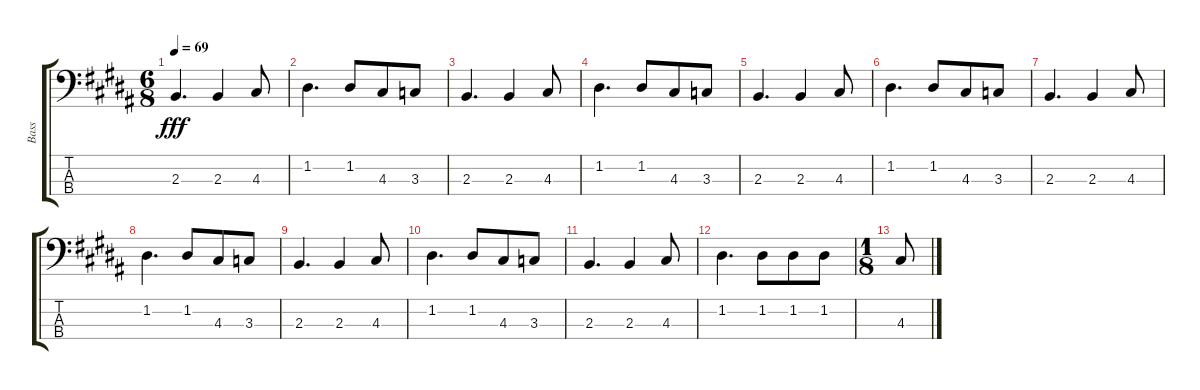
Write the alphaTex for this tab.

\track ("Bass" "Bass") {instrument electricbasspick}
\staff {score tabs}
\tuning (G2 D2 A1 E1) {hide}
\ts (6 8)
\tempo 69
\clef f4
\ks b
2.3.4{d dy fff} 2.3.4 4.3.8 |
1.2.4{d} 1.2.8 4.3.8 3.3.8 |
2.3.4{d} 2.3.4 4.3.8 |
1.2.4{d} 1.2.8 4.3.8 3.3.8 |
2.3.4{d} 2.3.4 4.3.8 |
1.2.4{d} 1.2.8 4.3.8 3.3.8 |
2.3.4{d} 2.3.4 4.3.8 |
1.2.4{d} 1.2.8 4.3.8 3.3.8 |
2.3.4{d} 2.3.4 4.3.8 |
1.2.4{d} 1.2.8 4.3.8 3.3.8 |
2.3.4{d} 2.3.4 4.3.8 |
1.2.4{d} 1.2.8 1.2.8 1.2.8 |
\ts (1 8)
4.3.8
